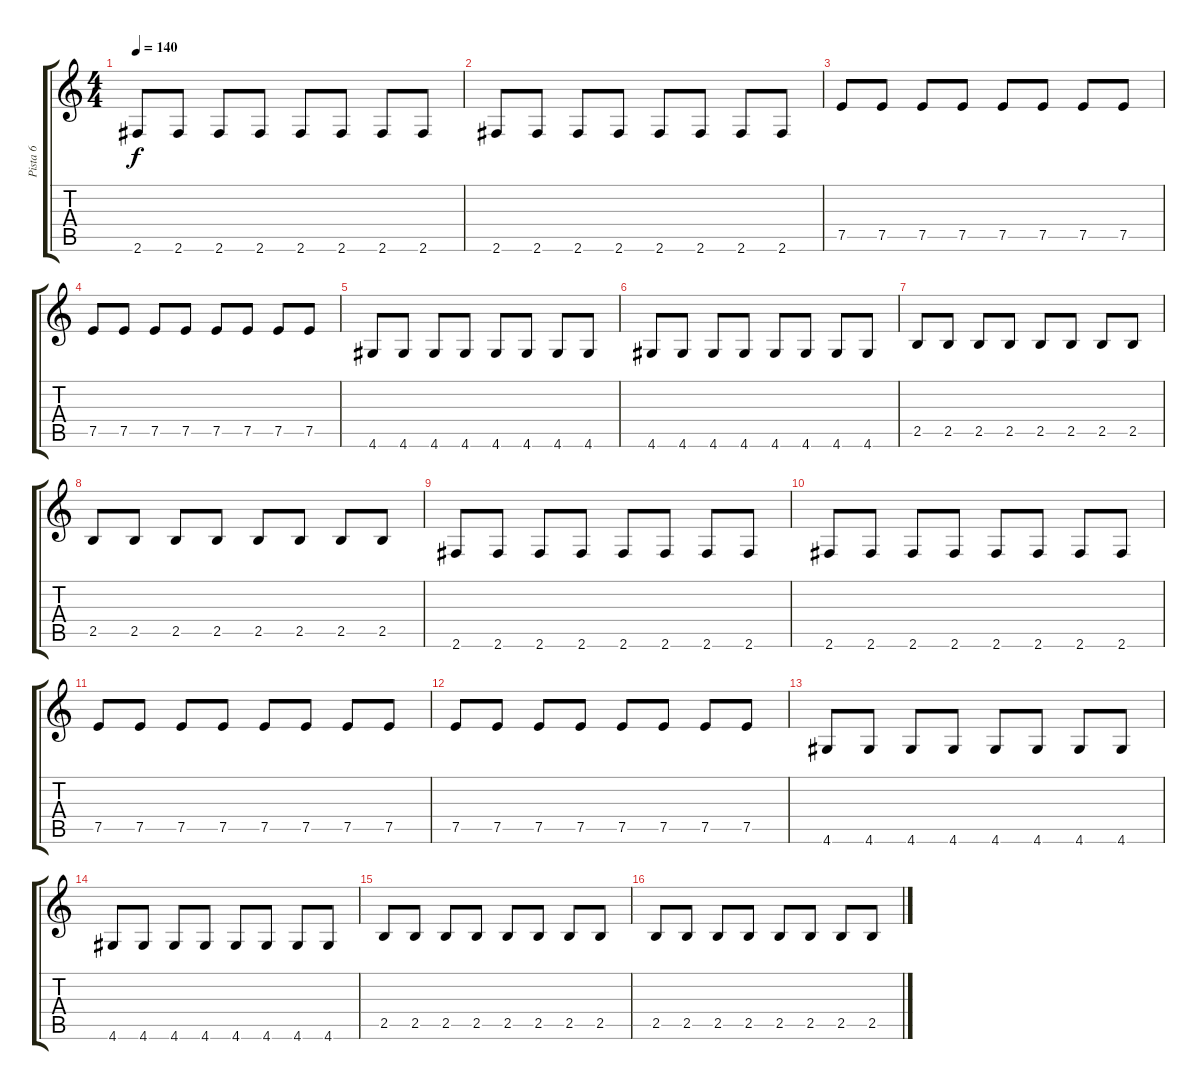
\track ("Pista 6" "Pista 6") {instrument electricbassfinger}
\staff {score tabs}
\tuning (E4 B3 G3 D3 A2 E2) {hide}
\ts (4 4)
\tempo 140
\clef g2
\ks c
2.6.8{dy f} 2.6.8 2.6.8 2.6.8 2.6.8 2.6.8 2.6.8 2.6.8 |
2.6.8 2.6.8 2.6.8 2.6.8 2.6.8 2.6.8 2.6.8 2.6.8 |
7.5.8 7.5.8 7.5.8 7.5.8 7.5.8 7.5.8 7.5.8 7.5.8 |
7.5.8 7.5.8 7.5.8 7.5.8 7.5.8 7.5.8 7.5.8 7.5.8 |
4.6.8 4.6.8 4.6.8 4.6.8 4.6.8 4.6.8 4.6.8 4.6.8 |
4.6.8 4.6.8 4.6.8 4.6.8 4.6.8 4.6.8 4.6.8 4.6.8 |
2.5.8 2.5.8 2.5.8 2.5.8 2.5.8 2.5.8 2.5.8 2.5.8 |
2.5.8 2.5.8 2.5.8 2.5.8 2.5.8 2.5.8 2.5.8 2.5.8 |
2.6.8 2.6.8 2.6.8 2.6.8 2.6.8 2.6.8 2.6.8 2.6.8 |
2.6.8 2.6.8 2.6.8 2.6.8 2.6.8 2.6.8 2.6.8 2.6.8 |
7.5.8 7.5.8 7.5.8 7.5.8 7.5.8 7.5.8 7.5.8 7.5.8 |
7.5.8 7.5.8 7.5.8 7.5.8 7.5.8 7.5.8 7.5.8 7.5.8 |
4.6.8 4.6.8 4.6.8 4.6.8 4.6.8 4.6.8 4.6.8 4.6.8 |
4.6.8 4.6.8 4.6.8 4.6.8 4.6.8 4.6.8 4.6.8 4.6.8 |
2.5.8 2.5.8 2.5.8 2.5.8 2.5.8 2.5.8 2.5.8 2.5.8 |
2.5.8 2.5.8 2.5.8 2.5.8 2.5.8 2.5.8 2.5.8 2.5.8
